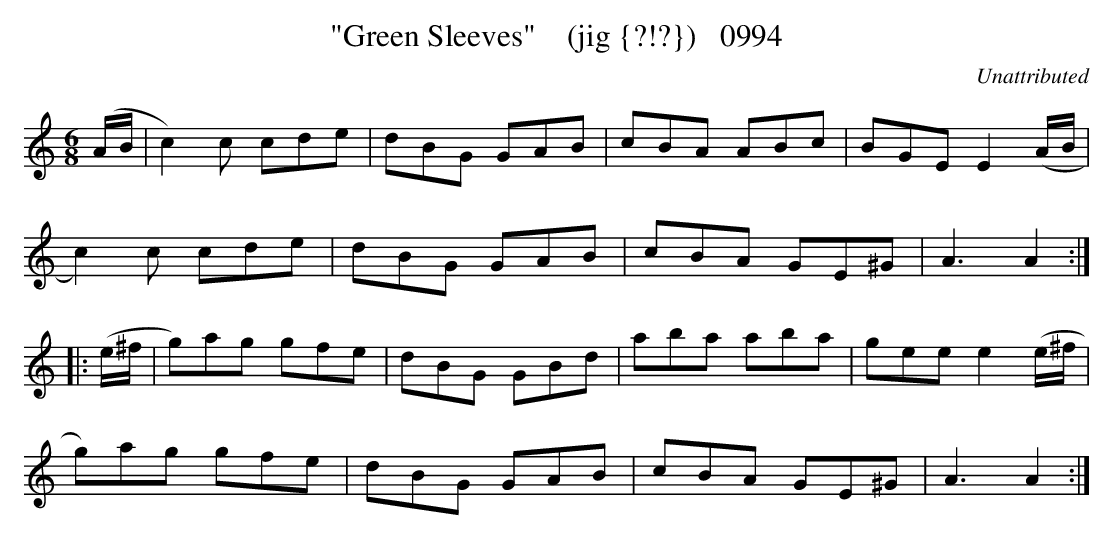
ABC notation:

X:1
T:"Green Sleeves"    (jig {?!?})   0994
C:Unattributed
BRENNAN July 2003 (HTTP://WWW.SOSYOURMOM.COM)
M:6/8
L:1/8
K:C
(A/2B/2|c2)c cde|dBG GAB|cBA ABc|BGE E2(A/2B/2|
c2)c cde|dBG GAB|cBA GE^G|A3A2:|
|:(e/2^f/2|g)ag gfe|dBG GBd|aba aba|gee e2(e/2^f/2|
g)ag gfe|dBG GAB|cBA GE^G|A3A2:|
